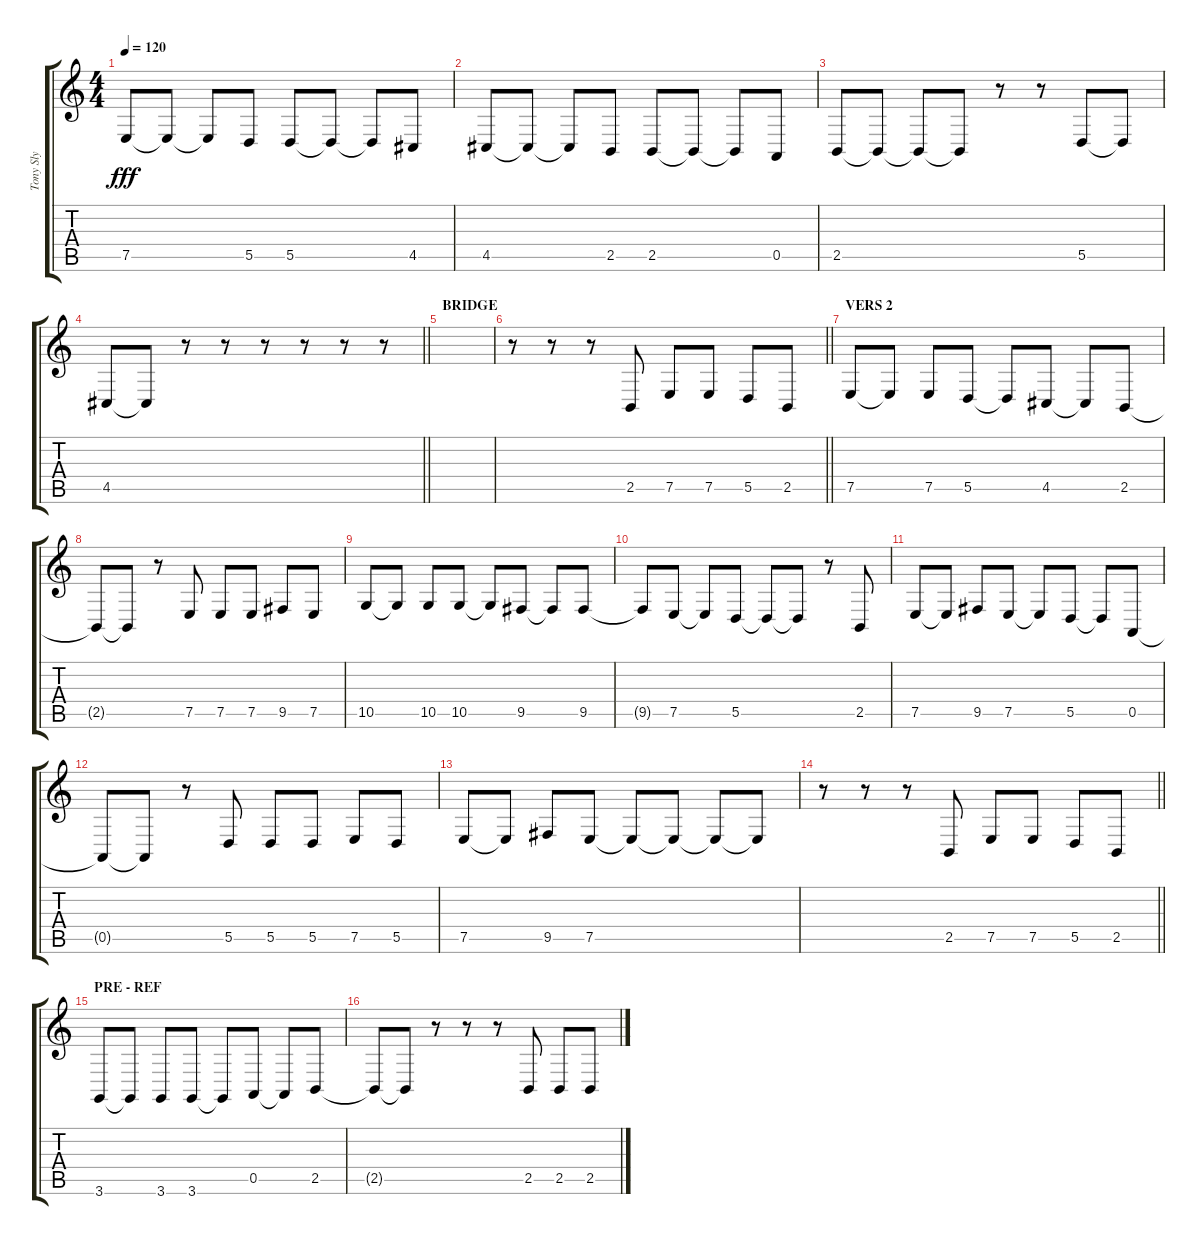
\track ("Tony Sly" "Tony Sly") {instrument tenorsax}
\staff {score tabs}
\tuning (E4 B3 G3 D3 A2 E2) {hide}
\ts (4 4)
\tempo 120
\clef g2
\ks c
7.5.8{dy fff} 7.5{t}.8 7.5{t}.8 5.5.8 5.5.8 5.5{t}.8 5.5{t}.8 4.5.8 |
4.5.8 4.5{t}.8 4.5{t}.8 2.5.8 2.5.8 2.5{t}.8 2.5{t}.8 0.5.8 |
2.5.8 2.5{t}.8 2.5{t}.8 2.5{t}.8 r.8 r.8 5.5.8 5.5{t}.8 |
\barLineRight lightlight
4.5.8 4.5{t}.8 r.8 r.8 r.8 r.8 r.8 r.8 |
\section ("" "BRIDGE")
|
\barLineRight lightlight
r.8 r.8 r.8 2.5.8 7.5.8 7.5.8 5.5.8 2.5.8 |
\section ("" "VERS 2")
7.5.8 7.5{t}.8 7.5.8 5.5.8 5.5{t}.8 4.5.8 4.5{t}.8 2.5.8 |
2.5{t}.8 2.5{t}.8 r.8 7.5.8 7.5.8 7.5.8 9.5.8 7.5.8 |
10.5.8 10.5{t}.8 10.5.8 10.5.8 10.5{t}.8 9.5.8 9.5{t}.8 9.5.8 |
9.5{t}.8 7.5.8 7.5{t}.8 5.5.8 5.5{t}.8 5.5{t}.8 r.8 2.5.8 |
7.5.8 7.5{t}.8 9.5.8 7.5.8 7.5{t}.8 5.5.8 5.5{t}.8 0.5.8 |
0.5{t}.8 0.5{t}.8 r.8 5.5.8 5.5.8 5.5.8 7.5.8 5.5.8 |
7.5.8 7.5{t}.8 9.5.8 7.5.8 7.5{t}.8 7.5{t}.8 7.5{t}.8 7.5{t}.8 |
\barLineRight lightlight
r.8 r.8 r.8 2.5.8 7.5.8 7.5.8 5.5.8 2.5.8 |
\section ("" "PRE - REF")
3.6.8 3.6{t}.8 3.6.8 3.6.8 3.6{t}.8 0.5.8 0.5{t}.8 2.5.8 |
2.5{t}.8 2.5{t}.8 r.8 r.8 r.8 2.5.8 2.5.8 2.5.8
